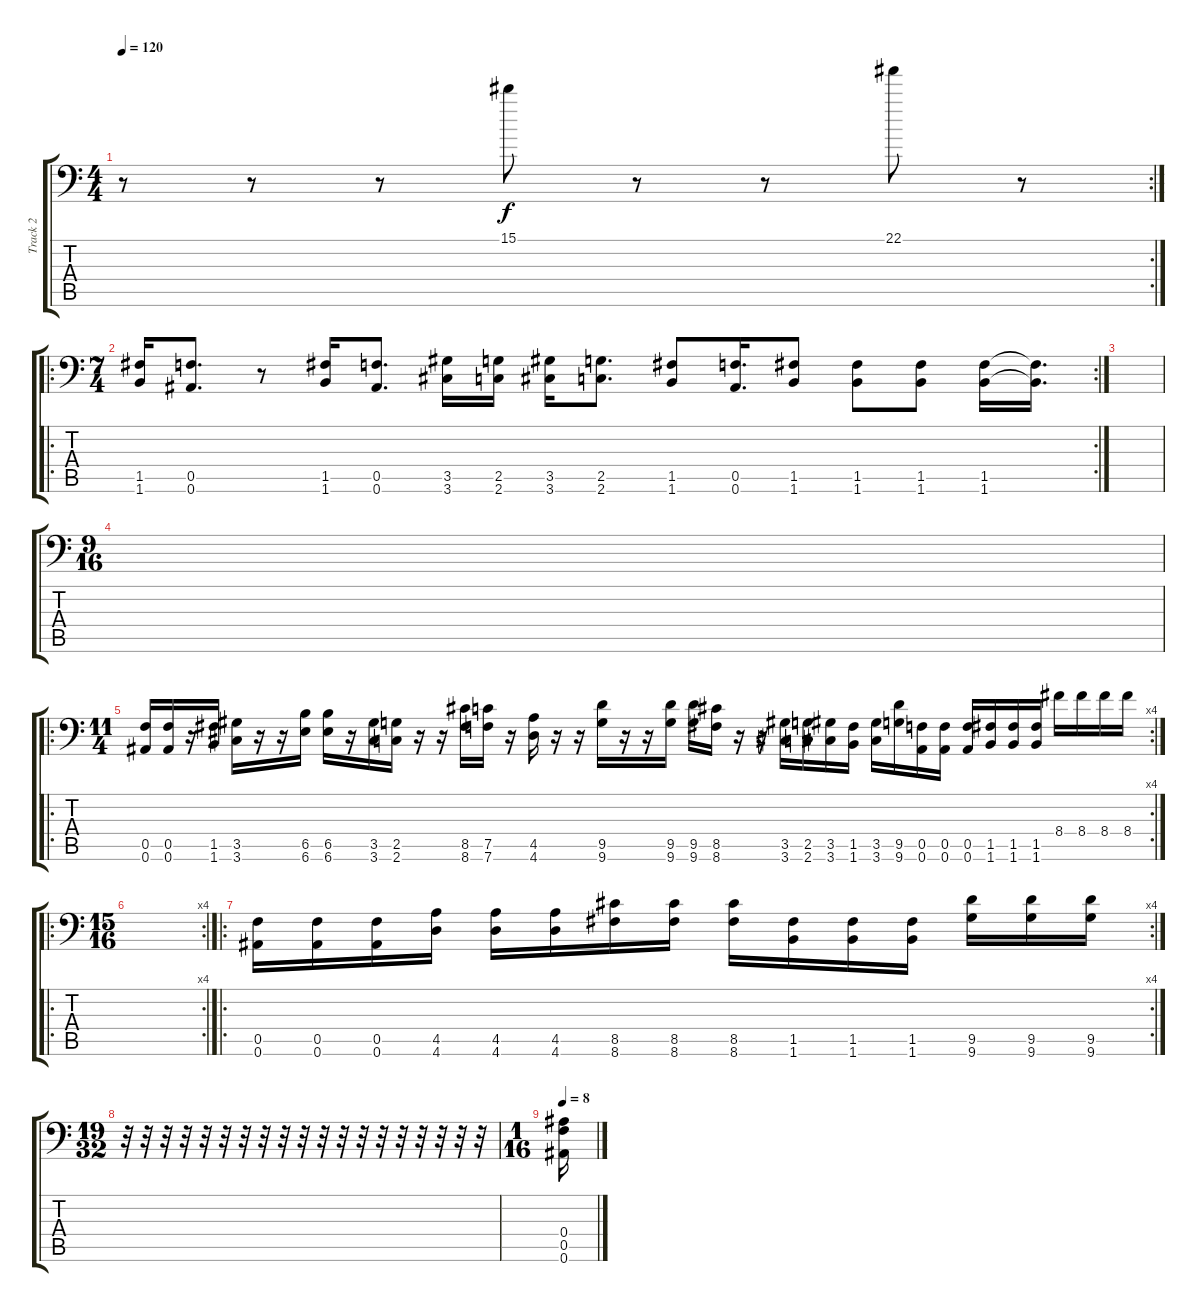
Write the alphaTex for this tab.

\track ("Track 2" "Track 2") {instrument distortionguitar}
\staff {score tabs}
\tuning (C4 G3 Eb3 Bb2 F2 Bb1) {hide}
\rc 2
\ts (4 4)
\tempo 120
\clef f4
\ks c
r.8{dy f} r.8 r.8 15.1.8 r.8 r.8 22.1.8 r.8 |
\ro
\rc 2
\ts (7 4)
(1.5 1.6).16 (0.5 0.6).8{d} r.8 (1.5 1.6).16 (0.5 0.6).8{d} (3.5 3.6).16 (2.5 2.6).16 (3.5 3.6).16 (2.5 2.6).8{d} (1.5 1.6).8 (0.5 0.6).16{d} (1.5 1.6).8 (1.5 1.6).8 (1.5 1.6).8 (1.5 1.6).16 (1.5{t} 1.6{t}).16{d} |
|
\ts (9 16)
|
\ro
\rc 4
\ts (11 4)
(0.5 0.6).16 (0.5 0.6).16 r.16 (1.5 1.6).16 (3.5 3.6).16 r.16 r.16 (6.5 6.6).16 (6.5 6.6).16 r.16 (3.5 3.6).16 (2.5 2.6).16 r.16 r.16 (8.5 8.6).16 (7.5 7.6).16 r.16 (4.5 4.6).16 r.16 r.16 (9.5 9.6).16 r.16 r.16 (9.5 9.6).16 (9.5 9.6).16 (8.5 8.6).16 r.16 r.16 (3.5 3.6).16 (2.5 2.6).16 (3.5 3.6).16 (1.5 1.6).16 (3.5 3.6).16 (9.5 9.6).16 (0.5 0.6).16 (0.5 0.6).16 (0.5 0.6).16 (1.5 1.6).16 (1.5 1.6).16 (1.5 1.6).16 8.4.16 8.4.16 8.4.16 8.4.16 |
\ro
\rc 4
\ts (15 16)
|
\ro
\rc 4
(0.5 0.6).16 (0.5 0.6).16 (0.5 0.6).16 (4.5 4.6).16 (4.5 4.6).16 (4.5 4.6).16 (8.5 8.6).16 (8.5 8.6).16 (8.5 8.6).16 (1.5 1.6).16 (1.5 1.6).16 (1.5 1.6).16 (9.5 9.6).16 (9.5 9.6).16 (9.5 9.6).16 |
\ts (19 32)
r.32 r.32 r.32 r.32 r.32 r.32 r.32 r.32 r.32 r.32 r.32 r.32 r.32 r.32 r.32 r.32 r.32 r.32 r.32 |
\ts (1 16)
\tempo 8
(0.4 0.5 0.6).16
